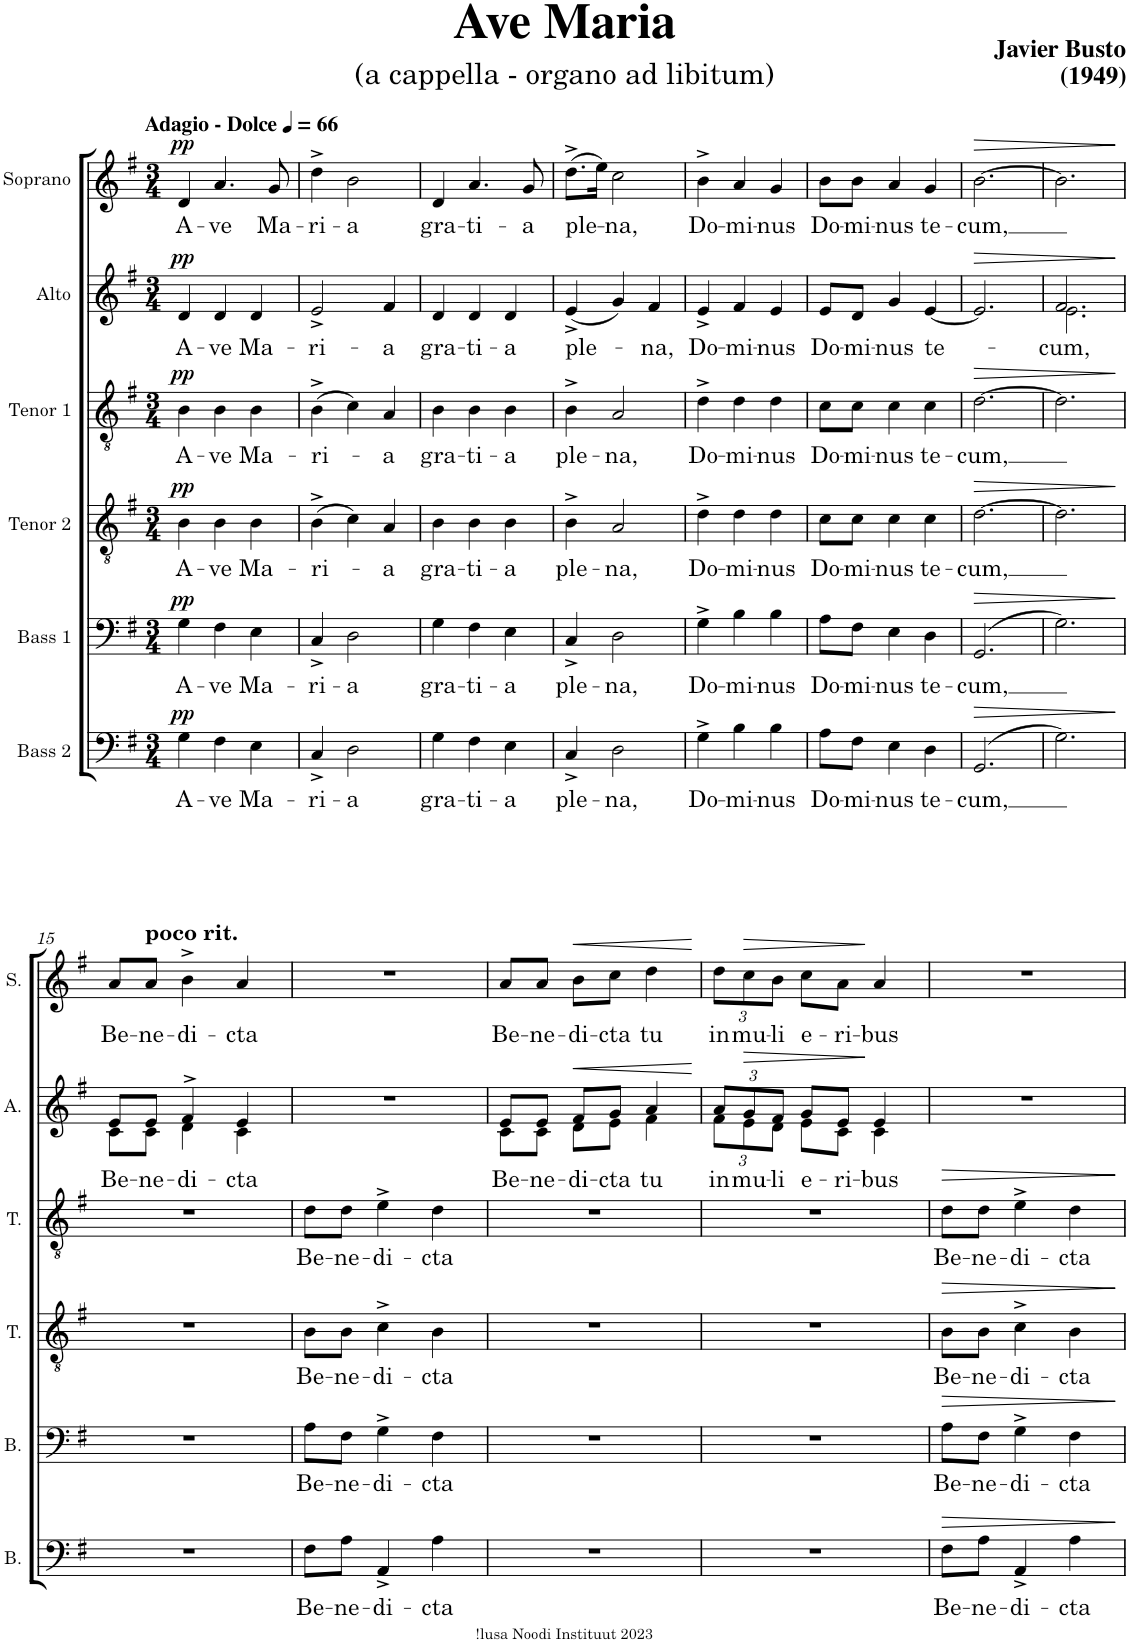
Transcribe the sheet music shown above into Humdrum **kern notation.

**kern	**text	**dynam	**kern	**text	**dynam	**kern	**text	**dynam	**kern	**text	**dynam	**kern	**text	**dynam	**kern	**text	**dynam
*part6	*part6	*part6	*part5	*part5	*part5	*part4	*part4	*part4	*part3	*part3	*part3	*part2	*part2	*part2	*part1	*part1	*part1
*staff6	*staff6	*staff6	*staff5	*staff5	*staff5	*staff4	*staff4	*staff4	*staff3	*staff3	*staff3	*staff2	*staff2	*staff2	*staff1	*staff1	*staff1
*I"Bass 2	*	*	*I"Bass 1	*	*	*I"Tenor 2	*	*	*I"Tenor 1	*	*	*I"Alto	*	*	*I"Soprano	*	*
*I'B.	*	*	*I'B.	*	*	*I'T.	*	*	*I'T.	*	*	*I'A.	*	*	*I'S.	*	*
*clefF4	*	*	*clefF4	*	*	*clefGv2	*	*	*clefGv2	*	*	*clefG2	*	*	*clefG2	*	*
*k[f#]	*	*	*k[f#]	*	*	*k[f#]	*	*	*k[f#]	*	*	*k[f#]	*	*	*k[f#]	*	*
*G:	*	*	*G:	*	*	*G:	*	*	*G:	*	*	*G:	*	*	*G:	*	*
*M3/4	*	*	*M3/4	*	*	*M3/4	*	*	*M3/4	*	*	*M3/4	*	*	*M3/4	*	*
*MM66	*	*	*MM66	*	*	*MM66	*	*	*MM66	*	*	*MM66	*	*	*MM66	*	*
=7	=7	=7	=7	=7	=7	=7	=7	=7	=7	=7	=7	=7	=7	=7	=7	=7	=7
!	!	!	!	!	!	!	!	!	!	!	!	!	!	!	!LO:TX:a:B:t=Adagio - Dolce	!	!
!	!LO:LY:b	!LO:DY:a	!	!LO:LY:b	!LO:DY:a	!	!LO:LY:b	!LO:DY:a	!	!LO:LY:b	!LO:DY:a	!	!LO:LY:b	!LO:DY:a	!	!LO:LY:b	!LO:DY:a
4G\	A-	pp	4G\	A-	pp	4B\	A-	pp	4B\	A-	pp	4d/	A-	pp	4d/	A-	pp
!	!LO:LY:b	!	!	!LO:LY:b	!	!	!LO:LY:b	!	!	!LO:LY:b	!	!	!LO:LY:b	!	!	!LO:LY:b	!
4F#\	-ve	.	4F#\	-ve	.	4B\	-ve	.	4B\	-ve	.	4d/	-ve	.	4.a/	-ve	.
!	!LO:LY:b	!	!	!LO:LY:b	!	!	!LO:LY:b	!	!	!LO:LY:b	!	!	!LO:LY:b	!	!	!	!
4E\	Ma-	.	4E\	Ma-	.	4B\	Ma-	.	4B\	Ma-	.	4d/	Ma-	.	.	.	.
!	!	!	!	!	!	!	!	!	!	!	!	!	!	!	!	!LO:LY:b	!
.	.	.	.	.	.	.	.	.	.	.	.	.	.	.	8g/	Ma-	.
=8	=8	=8	=8	=8	=8	=8	=8	=8	=8	=8	=8	=8	=8	=8	=8	=8	=8
!	!LO:LY:b	!	!	!LO:LY:b	!	!	!LO:LY:b	!	!	!LO:LY:b	!	!	!LO:LY:b	!	!	!LO:LY:b	!
4C^/	-ri-	.	4C^/	-ri-	.	(4B^\	-ri-	.	(4B^\	-ri-	.	2e^/	-ri-	.	4dd^\	-ri-	.
!	!LO:LY:b	!	!	!LO:LY:b	!	!	!	!	!	!	!	!	!	!	!	!LO:LY:b	!
2D\	-a	.	2D\	-a	.	4c\)	.	.	4c\)	.	.	.	.	.	2b\	-a	.
!	!	!	!	!	!	!	!LO:LY:b	!	!	!LO:LY:b	!	!	!LO:LY:b	!	!	!	!
.	.	.	.	.	.	4A/	-a	.	4A/	-a	.	4f#/	-a	.	.	.	.
=9	=9	=9	=9	=9	=9	=9	=9	=9	=9	=9	=9	=9	=9	=9	=9	=9	=9
!	!LO:LY:b	!	!	!LO:LY:b	!	!	!LO:LY:b	!	!	!LO:LY:b	!	!	!LO:LY:b	!	!	!LO:LY:b	!
4G\	gra-	.	4G\	gra-	.	4B\	gra-	.	4B\	gra-	.	4d/	gra-	.	4d/	gra-	.
!	!LO:LY:b	!	!	!LO:LY:b	!	!	!LO:LY:b	!	!	!LO:LY:b	!	!	!LO:LY:b	!	!	!LO:LY:b	!
4F#\	-ti-	.	4F#\	-ti-	.	4B\	-ti-	.	4B\	-ti-	.	4d/	-ti-	.	4.a/	-ti-	.
!	!LO:LY:b	!	!	!LO:LY:b	!	!	!LO:LY:b	!	!	!LO:LY:b	!	!	!LO:LY:b	!	!	!	!
4E\	-a	.	4E\	-a	.	4B\	-a	.	4B\	-a	.	4d/	-a	.	.	.	.
!	!	!	!	!	!	!	!	!	!	!	!	!	!	!	!	!LO:LY:b	!
.	.	.	.	.	.	.	.	.	.	.	.	.	.	.	8g/	-a	.
=10	=10	=10	=10	=10	=10	=10	=10	=10	=10	=10	=10	=10	=10	=10	=10	=10	=10
!	!LO:LY:b	!	!	!LO:LY:b	!	!	!LO:LY:b	!	!	!LO:LY:b	!	!	!LO:LY:b	!	!	!LO:LY:b	!
4C^/	ple-	.	4C^/	ple-	.	4B^\	ple-	.	4B^\	ple-	.	(4e^/	ple-	.	(8.dd^\L	ple-	.
.	.	.	.	.	.	.	.	.	.	.	.	.	.	.	16ee\Jk)	.	.
!	!LO:LY:b	!	!	!LO:LY:b	!	!	!LO:LY:b	!	!	!LO:LY:b	!	!	!	!	!	!LO:LY:b	!
2D\	-na,	.	2D\	-na,	.	2A/	-na,	.	2A/	-na,	.	4g/)	.	.	2cc\	-na,	.
!	!	!	!	!	!	!	!	!	!	!	!	!	!LO:LY:b	!	!	!	!
.	.	.	.	.	.	.	.	.	.	.	.	4f#/	-na,	.	.	.	.
=11	=11	=11	=11	=11	=11	=11	=11	=11	=11	=11	=11	=11	=11	=11	=11	=11	=11
!	!LO:LY:b	!	!	!LO:LY:b	!	!	!LO:LY:b	!	!	!LO:LY:b	!	!	!LO:LY:b	!	!	!LO:LY:b	!
4G^\	Do-	.	4G^\	Do-	.	4d^\	Do-	.	4d^\	Do-	.	4e^/	Do-	.	4b^\	Do-	.
!	!LO:LY:b	!	!	!LO:LY:b	!	!	!LO:LY:b	!	!	!LO:LY:b	!	!	!LO:LY:b	!	!	!LO:LY:b	!
4B\	-mi-	.	4B\	-mi-	.	4d\	-mi-	.	4d\	-mi-	.	4f#/	-mi-	.	4a/	-mi-	.
!	!LO:LY:b	!	!	!LO:LY:b	!	!	!LO:LY:b	!	!	!LO:LY:b	!	!	!LO:LY:b	!	!	!LO:LY:b	!
4B\	-nus	.	4B\	-nus	.	4d\	-nus	.	4d\	-nus	.	4e/	-nus	.	4g/	-nus	.
=12	=12	=12	=12	=12	=12	=12	=12	=12	=12	=12	=12	=12	=12	=12	=12	=12	=12
!	!LO:LY:b	!	!	!LO:LY:b	!	!	!LO:LY:b	!	!	!LO:LY:b	!	!	!LO:LY:b	!	!	!LO:LY:b	!
8A\L	Do-	.	8A\L	Do-	.	8c\L	Do-	.	8c\L	Do-	.	8e/L	Do-	.	8b\L	Do-	.
!	!LO:LY:b	!	!	!LO:LY:b	!	!	!LO:LY:b	!	!	!LO:LY:b	!	!	!LO:LY:b	!	!	!LO:LY:b	!
8F#\J	-mi-	.	8F#\J	-mi-	.	8c\J	-mi-	.	8c\J	-mi-	.	8d/J	-mi-	.	8b\J	-mi-	.
!	!LO:LY:b	!	!	!LO:LY:b	!	!	!LO:LY:b	!	!	!LO:LY:b	!	!	!LO:LY:b	!	!	!LO:LY:b	!
4E\	-nus	.	4E\	-nus	.	4c\	-nus	.	4c\	-nus	.	4g/	-nus	.	4a/	-nus	.
!	!LO:LY:b	!	!	!LO:LY:b	!	!	!LO:LY:b	!	!	!LO:LY:b	!	!	!LO:LY:b	!	!	!LO:LY:b	!
4D\	te-	.	4D\	te-	.	4c\	te-	.	4c\	te-	.	[4e/	te-	.	4g/	te-	.
=13	=13	=13	=13	=13	=13	=13	=13	=13	=13	=13	=13	=13	=13	=13	=13	=13	=13
!	!LO:LY:b	!LO:HP:b	!	!LO:LY:b	!LO:HP:b	!	!LO:LY:b	!LO:HP:b	!	!LO:LY:b	!LO:HP:b	!	!	!LO:HP:b	!	!LO:LY:b	!LO:HP:b
(>2.GG/	-cum,	>	(>2.GG/	-cum,	>	[2.d\	-cum,	>	[2.d\	-cum,	>	2.e/]	.	>	[2.b\	-cum,	>
=14	=14	=14	=14	=14	=14	=14	=14	=14	=14	=14	=14	=14	=14	=14	=14	=14	=14
!	!	!	!	!	!	!	!	!	!	!	!	!	!LO:LY:b	!	!	!	!
*	*	*	*	*	*	*	*	*	*	*	*	*^	*	*	*	*	*
2.G\)	.	.	2.G\)	.	.	2.d\]	.	.	2.d\]	.	.	2.f#/	2.e\	-cum,	.	2.b\]	.	.
*	*	*	*	*	*	*	*	*	*	*	*	*v	*v	*	*	*	*	*
.	.	]	.	.	]	.	.	]	.	.	]	.	.	]	.	.	]
!!LO:LB:g=z
=15	=15	=15	=15	=15	=15	=15	=15	=15	=15	=15	=15	=15	=15	=15	=15	=15	=15
!	!	!	!	!	!	!	!	!	!	!	!	!	!LO:LY:b	!	!	!LO:LY:b	!
*	*	*	*	*	*	*	*	*	*	*	*	*^	*	*	*	*	*
2.r	.	.	2.r	.	.	2.r	.	.	2.r	.	.	8e/L	8c\L	Be-	.	8a/L	Be-	.
!	!	!	!	!	!	!	!	!	!	!	!	!	!	!	!	!LO:TX:a:B:t=poco rit.	!	!
!	!	!	!	!	!	!	!	!	!	!	!	!	!	!LO:LY:b	!	!	!LO:LY:b	!
.	.	.	.	.	.	.	.	.	.	.	.	8e/J	8c\J	-ne-	.	8a/J	-ne-	.
!	!	!	!	!	!	!	!	!	!	!	!	!	!	!LO:LY:b	!	!	!LO:LY:b	!
.	.	.	.	.	.	.	.	.	.	.	.	4f#^/	4d\	-di-	.	4b^\	-di-	.
!	!	!	!	!	!	!	!	!	!	!	!	!	!	!LO:LY:b	!	!	!LO:LY:b	!
.	.	.	.	.	.	.	.	.	.	.	.	4e/	4c\	-cta	.	4a/	-cta	.
=16	=16	=16	=16	=16	=16	=16	=16	=16	=16	=16	=16	=16	=16	=16	=16	=16	=16	=16
!	!LO:LY:b	!	!	!LO:LY:b	!	!	!LO:LY:b	!	!	!LO:LY:b	!	!	!	!	!	!	!	!
*	*	*	*	*	*	*	*	*	*	*	*	*v	*v	*	*	*	*	*
8F#\L	Be-	.	8A\L	Be-	.	8B\L	Be-	.	8d\L	Be-	.	2.r	.	.	2.r	.	.
!	!LO:LY:b	!	!	!LO:LY:b	!	!	!LO:LY:b	!	!	!LO:LY:b	!	!	!	!	!	!	!
8A\J	-ne-	.	8F#\J	-ne-	.	8B\J	-ne-	.	8d\J	-ne-	.	.	.	.	.	.	.
!	!LO:LY:b	!	!	!LO:LY:b	!	!	!LO:LY:b	!	!	!LO:LY:b	!	!	!	!	!	!	!
4AA^/	-di-	.	4G^\	-di-	.	4c^\	-di-	.	4e^\	-di-	.	.	.	.	.	.	.
!	!LO:LY:b	!	!	!LO:LY:b	!	!	!LO:LY:b	!	!	!LO:LY:b	!	!	!	!	!	!	!
4A\	-cta	.	4F#\	-cta	.	4B\	-cta	.	4d\	-cta	.	.	.	.	.	.	.
=17	=17	=17	=17	=17	=17	=17	=17	=17	=17	=17	=17	=17	=17	=17	=17	=17	=17
!	!	!	!	!	!	!	!	!	!	!	!	!	!LO:LY:b	!	!	!LO:LY:b	!
*	*	*	*	*	*	*	*	*	*	*	*	*^	*	*	*	*	*
2.r	.	.	2.r	.	.	2.r	.	.	2.r	.	.	8e/L	8c\L	Be-	.	8a/L	Be-	.
!	!	!	!	!	!	!	!	!	!	!	!	!	!	!LO:LY:b	!	!	!LO:LY:b	!
.	.	.	.	.	.	.	.	.	.	.	.	8e/J	8c\J	-ne-	.	8a/J	-ne-	.
!	!	!	!	!	!	!	!	!	!	!	!	!	!	!LO:LY:b	!LO:HP:b	!	!LO:LY:b	!LO:HP:b
.	.	.	.	.	.	.	.	.	.	.	.	8f#/L	8d\L	-di-	<	8b\L	-di-	<
!	!	!	!	!	!	!	!	!	!	!	!	!	!	!LO:LY:b	!	!	!LO:LY:b	!
.	.	.	.	.	.	.	.	.	.	.	.	8g/J	8e\J	-cta	.	8cc\J	-cta	.
!	!	!	!	!	!	!	!	!	!	!	!	!	!	!LO:LY:b	!	!	!LO:LY:b	!
.	.	.	.	.	.	.	.	.	.	.	.	4a/	4f#\	tu	.	4dd\	tu	.
*	*	*	*	*	*	*	*	*	*	*	*	*v	*v	*	*	*	*	*
.	.	.	.	.	.	.	.	.	.	.	.	.	.	[	.	.	[
=18	=18	=18	=18	=18	=18	=18	=18	=18	=18	=18	=18	=18	=18	=18	=18	=18	=18
*	*	*	*	*	*	*	*	*	*	*	*	*Xbrackettup	*	*	*	*	*
!	!	!	!	!	!	!	!	!	!	!	!	!	!LO:LY:b	!	!	!	!
*	*	*	*	*	*	*	*	*	*	*	*	*^	*	*	*	*	*
*	*	*	*	*	*	*	*	*	*	*	*	*	*	*	*	*Xbrackettup	*	*
!	!	!	!	!	!	!	!	!	!	!	!	!	!	!	!	!	!LO:LY:b	!
2.r	.	.	2.r	.	.	2.r	.	.	2.r	.	.	12a/L	12f#\L	in	.	12dd\L	in	.
!	!	!	!	!	!	!	!	!	!	!	!	!	!	!LO:LY:b	!LO:HP:b	!	!LO:LY:b	!LO:HP:b
.	.	.	.	.	.	.	.	.	.	.	.	12g/	12e\	mu-	>	12cc\	mu-	>
!	!	!	!	!	!	!	!	!	!	!	!	!	!	!LO:LY:b	!	!	!LO:LY:b	!
.	.	.	.	.	.	.	.	.	.	.	.	12f#/J	12d\J	-li	.	12b\J	-li	.
!	!	!	!	!	!	!	!	!	!	!	!	!	!	!LO:LY:b	!	!	!LO:LY:b	!
.	.	.	.	.	.	.	.	.	.	.	.	8g/L	8e\L	e-	.	8cc\L	e-	.
!	!	!	!	!	!	!	!	!	!	!	!	!	!	!LO:LY:b	!	!	!LO:LY:b	!
.	.	.	.	.	.	.	.	.	.	.	.	8e/J	8c\J	-ri-	.	8a\J	-ri-	.
!	!	!	!	!	!	!	!	!	!	!	!	!	!	!LO:LY:b	!	!	!LO:LY:b	!
.	.	.	.	.	.	.	.	.	.	.	.	4e/	4c\	-bus	]	4a/	-bus	]
=19	=19	=19	=19	=19	=19	=19	=19	=19	=19	=19	=19	=19	=19	=19	=19	=19	=19	=19
!	!LO:LY:b	!LO:HP:b	!	!LO:LY:b	!LO:HP:b	!	!LO:LY:b	!LO:HP:b	!	!LO:LY:b	!LO:HP:b	!	!	!	!	!	!	!
*	*	*	*	*	*	*	*	*	*	*	*	*v	*v	*	*	*	*	*
8F#\L	Be-	>	8A\L	Be-	>	8B\L	Be-	>	8d\L	Be-	>	2.r	.	.	2.r	.	.
!	!LO:LY:b	!	!	!LO:LY:b	!	!	!LO:LY:b	!	!	!LO:LY:b	!	!	!	!	!	!	!
8A\J	-ne-	.	8F#\J	-ne-	.	8B\J	-ne-	.	8d\J	-ne-	.	.	.	.	.	.	.
!	!LO:LY:b	!	!	!LO:LY:b	!	!	!LO:LY:b	!	!	!LO:LY:b	!	!	!	!	!	!	!
4AA^/	-di-	.	4G^\	-di-	.	4c^\	-di-	.	4e^\	-di-	.	.	.	.	.	.	.
!	!LO:LY:b	!	!	!LO:LY:b	!	!	!LO:LY:b	!	!	!LO:LY:b	!	!	!	!	!	!	!
4A\	-cta	.	4F#\	-cta	.	4B\	-cta	.	4d\	-cta	.	.	.	.	.	.	.
.	.	]	.	.	]	.	.	]	.	.	]	.	.	.	.	.	.
=	=	=	=	=	=	=	=	=	=	=	=	=	=	=	=	=	=
*-	*-	*-	*-	*-	*-	*-	*-	*-	*-	*-	*-	*-	*-	*-	*-	*-	*-
